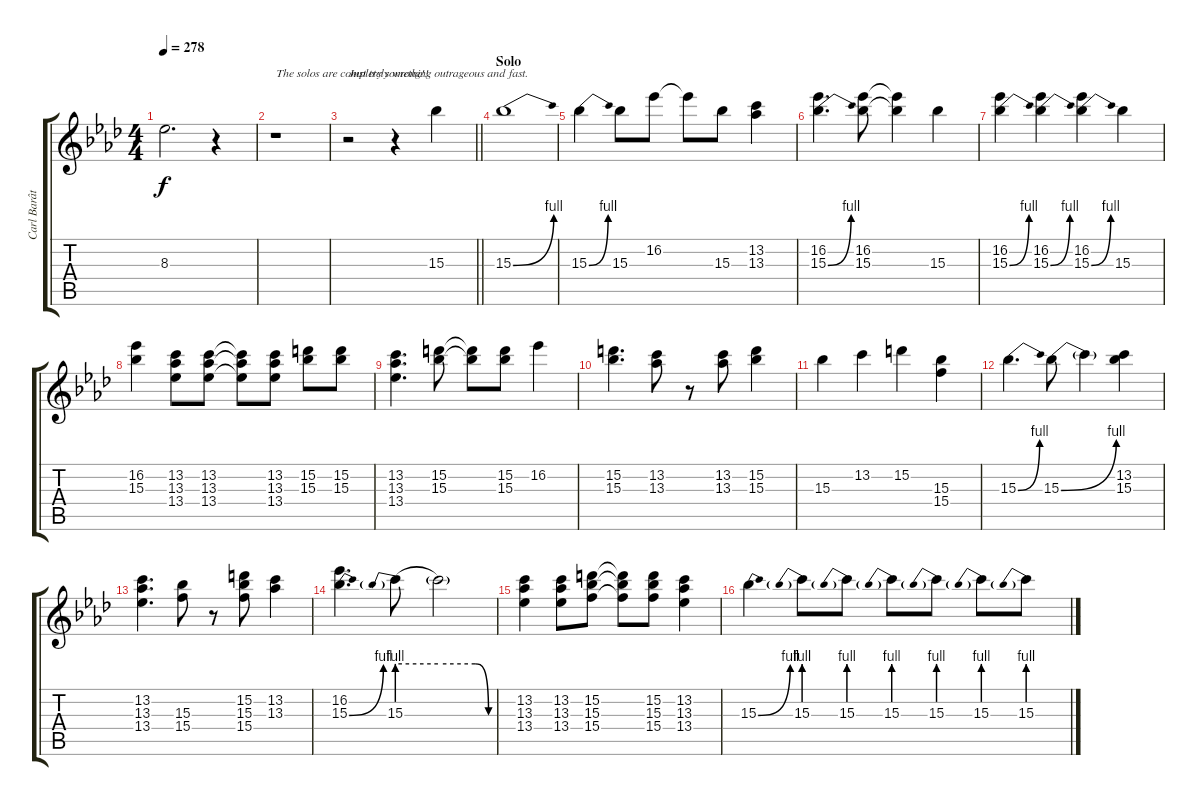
\track ("Carl Barât" "Carl Barât") {instrument overdrivenguitar}
\staff {score tabs}
\tuning (E4 B3 G3 D3 A2 E2) {hide}
\ts (4 4)
\tempo 278
\clef g2
\ks ab
8.3.2{d dy f} r.4 |
r.1{txt "The solos are completely wrong!!"} |
\barLineRight lightlight
r.2{txt "Just try something outrageous and fast."} r.4 15.3.4 |
\section ("" "Solo")
15.3{be (bend 0 0 60 4)}.1 |
15.3{be (bend 0 0 60 4)}.4 15.3.8 16.2.8 16.2{t}.8 15.3.8 (13.2 13.3).4 |
(16.2 15.3{be (bend 0 0 60 4)}).4{d} (16.2 15.3).8 (16.2{t} 15.3{t}).4 15.3.4 |
(16.2 15.3{be (bend 0 0 60 4)}).4 (16.2 15.3{be (bend 0 0 60 4)}).4 (16.2 15.3{be (bend 0 0 60 4)}).4 15.3.4 |
(16.2 15.3).4 (13.2 13.3 13.4).8 (13.2 13.3 13.4).8 (13.2{t} 13.3{t} 13.4{t}).8 (13.2 13.3 13.4).8 (15.2 15.3).8 (15.2 15.3).8 |
(13.2 13.3 13.4).4{d} (15.2 15.3).8 (15.2{t} 15.3{t}).8 (15.2 15.3).8 16.2.4 |
(15.2 15.3).4{d} (13.2 13.3).8 r.8 (13.2 13.3).8 (15.2 15.3).4 |
15.3.4 13.2.4 15.2.4 (15.3 15.4).4 |
15.3{be (bend 0 0 60 4)}.4{d} 15.3{be (bend 0 0 60 4)}.8 15.3{t}.4 (13.2 15.3).4 |
(13.2 13.3 13.4).4{d} (15.3 15.4).8 r.8 (15.2 15.3 15.4).8 (13.2 13.3).4 |
(16.2 15.3{be (bend 0 0 60 4)}).4{d} 15.3{be (prebend 0 4 60 4)}.8 15.3{be (custom 0 4 40 4 55 0 60 0) t}.2 |
(13.2 13.3 13.4).4 (13.2 13.3 13.4).8 (15.2 15.3 15.4).8 (15.2{t} 15.3{t} 15.4{t}).8 (15.2 15.3 15.4).8 (13.2 13.3 13.4).4 |
15.3{be (bend 0 0 60 4)}.4 15.3{be (prebend 0 4 60 4)}.8 15.3{be (prebend 0 4 60 4)}.8 15.3{be (prebend 0 4 60 4)}.8 15.3{be (prebend 0 4 60 4)}.8 15.3{be (prebend 0 4 60 4)}.8 15.3{be (prebend 0 4 60 4)}.8
